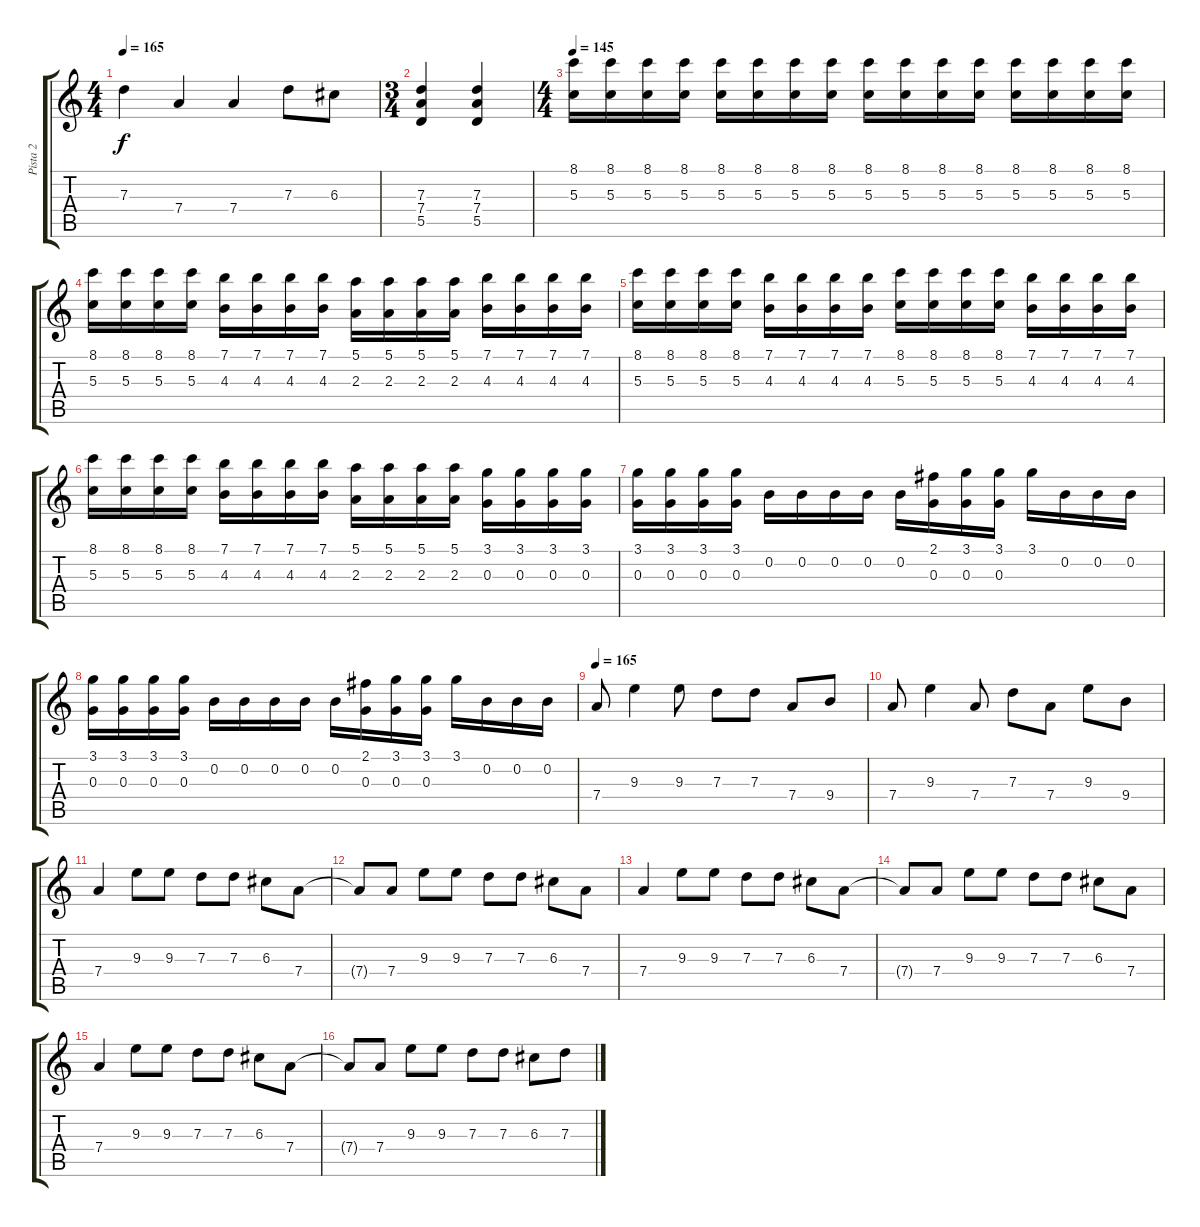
\track ("Pista 2" "Pista 2") {instrument distortionguitar}
\staff {score tabs}
\tuning (E4 B3 G3 D3 A2 E2) {hide}
\ts (4 4)
\tempo 165
\clef g2
\ks c
7.3{t}.4{dy f} 7.4.4 7.4.4 7.3.8 6.3.8 |
\ts (3 4)
(7.3 7.4 5.5).4 (7.3 7.4 5.5).4 |
\ts (4 4)
\tempo 145
(8.1 5.3).16 (8.1 5.3).16 (8.1 5.3).16 (8.1 5.3).16 (8.1 5.3).16 (8.1 5.3).16 (8.1 5.3).16 (8.1 5.3).16 (8.1 5.3).16 (8.1 5.3).16 (8.1 5.3).16 (8.1 5.3).16 (8.1 5.3).16 (8.1 5.3).16 (8.1 5.3).16 (8.1 5.3).16 |
(8.1 5.3).16 (8.1 5.3).16 (8.1 5.3).16 (8.1 5.3).16 (7.1 4.3).16 (7.1 4.3).16 (7.1 4.3).16 (7.1 4.3).16 (5.1 2.3).16 (5.1 2.3).16 (5.1 2.3).16 (5.1 2.3).16 (7.1 4.3).16 (7.1 4.3).16 (7.1 4.3).16 (7.1 4.3).16 |
(8.1 5.3).16 (8.1 5.3).16 (8.1 5.3).16 (8.1 5.3).16 (7.1 4.3).16 (7.1 4.3).16 (7.1 4.3).16 (7.1 4.3).16 (8.1 5.3).16 (8.1 5.3).16 (8.1 5.3).16 (8.1 5.3).16 (7.1 4.3).16 (7.1 4.3).16 (7.1 4.3).16 (7.1 4.3).16 |
(8.1 5.3).16 (8.1 5.3).16 (8.1 5.3).16 (8.1 5.3).16 (7.1 4.3).16 (7.1 4.3).16 (7.1 4.3).16 (7.1 4.3).16 (5.1 2.3).16 (5.1 2.3).16 (5.1 2.3).16 (5.1 2.3).16 (3.1 0.3).16 (3.1 0.3).16 (3.1 0.3).16 (3.1 0.3).16 |
(3.1 0.3).16 (3.1 0.3).16 (3.1 0.3).16 (3.1 0.3).16 0.2.16 0.2.16 0.2.16 0.2.16 0.2.16 (2.1 0.3).16 (3.1 0.3).16 (3.1 0.3).16 3.1.16 0.2.16 0.2.16 0.2.16 |
(3.1 0.3).16 (3.1 0.3).16 (3.1 0.3).16 (3.1 0.3).16 0.2.16 0.2.16 0.2.16 0.2.16 0.2.16 (2.1 0.3).16 (3.1 0.3).16 (3.1 0.3).16 3.1.16 0.2.16 0.2.16 0.2.16 |
\tempo 165
7.4.8 9.3.4 9.3.8 7.3.8 7.3.8 7.4.8 9.4.8 |
7.4.8 9.3.4 7.4.8 7.3.8 7.4.8 9.3.8 9.4.8 |
7.4.4 9.3.8 9.3.8 7.3.8 7.3.8 6.3.8 7.4.8 |
7.4{t}.8 7.4.8 9.3.8 9.3.8 7.3.8 7.3.8 6.3.8 7.4.8 |
7.4.4 9.3.8 9.3.8 7.3.8 7.3.8 6.3.8 7.4.8 |
7.4{t}.8 7.4.8 9.3.8 9.3.8 7.3.8 7.3.8 6.3.8 7.4.8 |
7.4.4 9.3.8 9.3.8 7.3.8 7.3.8 6.3.8 7.4.8 |
7.4{t}.8 7.4.8 9.3.8 9.3.8 7.3.8 7.3.8 6.3.8 7.3.8
